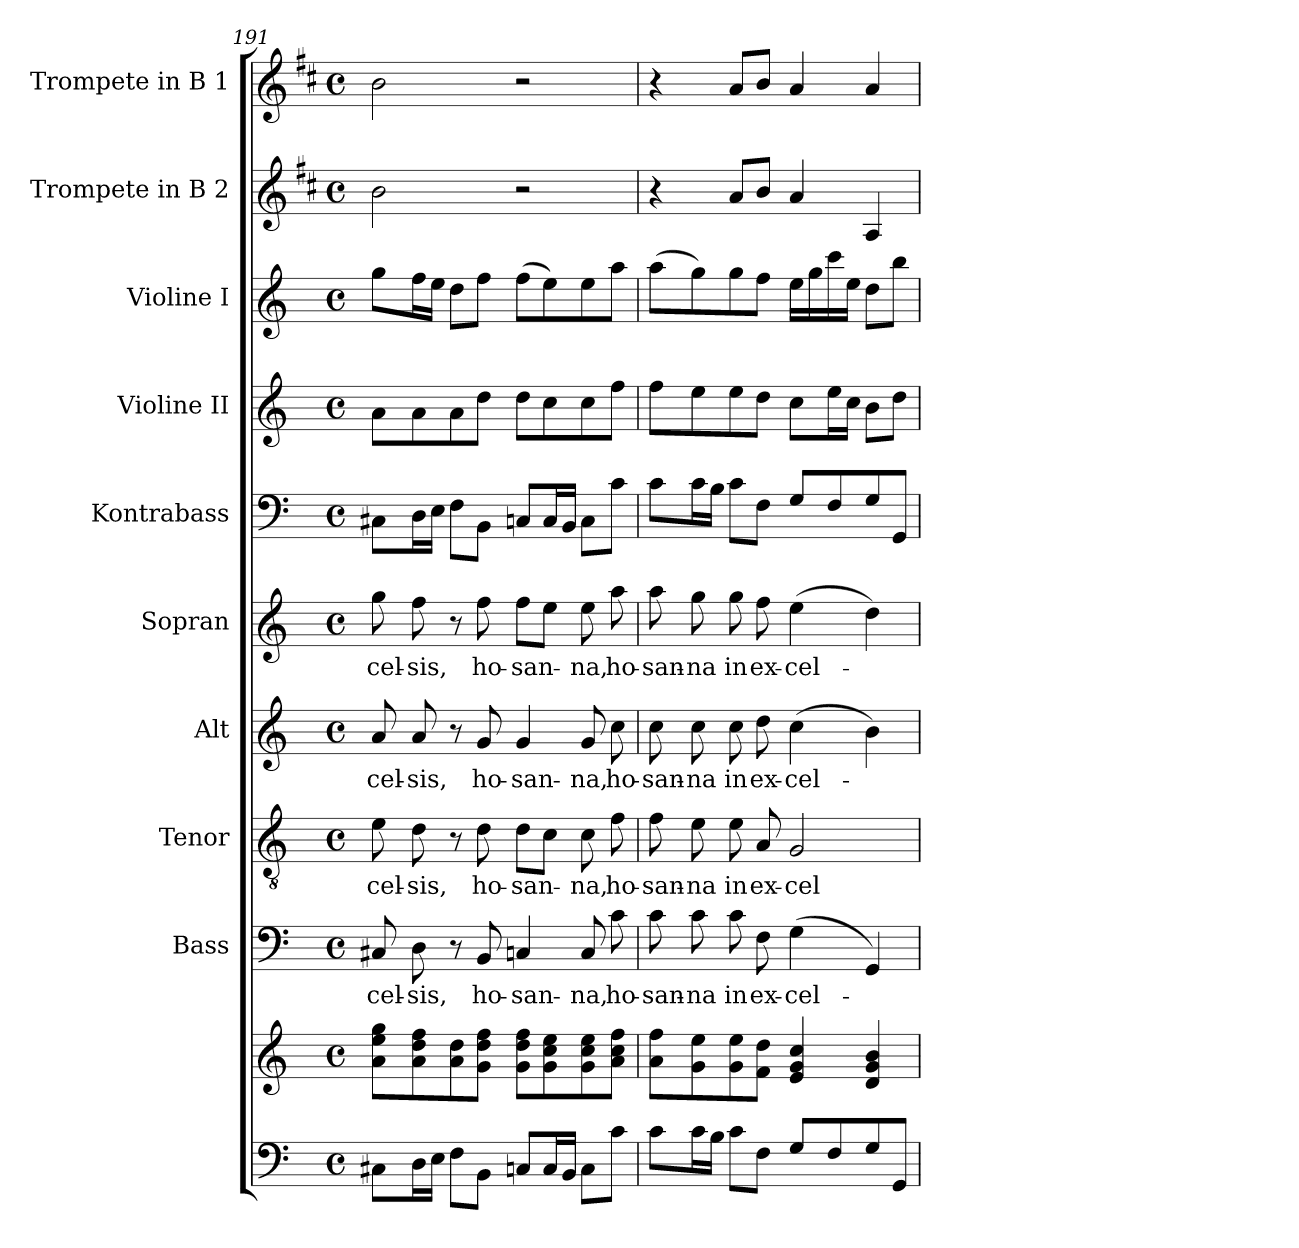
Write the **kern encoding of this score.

**kern	**kern	**kern	**text	**kern	**text	**kern	**text	**kern	**text	**kern	**kern	**kern	**kern	**kern
*part10	*part10	*part9	*part9	*part8	*part8	*part7	*part7	*part6	*part6	*part5	*part4	*part3	*part2	*part1
*staff11	*staff10	*staff9	*staff9	*staff8	*staff8	*staff7	*staff7	*staff6	*staff6	*staff5	*staff4	*staff3	*staff2	*staff1
*	*	*I"Bass	*	*I"Tenor	*	*I"Alt	*	*I"Sopran	*	*I"Kontrabass	*I"Violine II	*I"Violine I	*I"Trompete in B 2	*I"Trompete in B 1
*	*	*I'B.	*	*I'T.	*	*I'A.	*	*I'S.	*	*I'Kb.	*I'Vl. II	*I'Vl. I	*I'Tr. 2	*I'Tr. 1
*clefF4	*clefG2	*clefF4	*	*clefGv2	*	*clefG2	*	*clefG2	*	*clefF4	*clefG2	*clefG2	*clefG2	*clefG2
*	*	*	*	*	*	*	*	*	*	*ITrd7c12	*	*	*ITrd1c2	*ITrd1c2
*k[]	*k[]	*k[]	*	*k[]	*	*k[]	*	*k[]	*	*k[]	*k[]	*k[]	*k[]	*k[]
*C:	*C:	*C:	*	*C:	*	*C:	*	*C:	*	*C:	*C:	*C:	*C:	*C:
*M4/4	*M4/4	*M4/4	*	*M4/4	*	*M4/4	*	*M4/4	*	*M4/4	*M4/4	*M4/4	*M4/4	*M4/4
*met(c)	*met(c)	*met(c)	*	*met(c)	*	*met(c)	*	*met(c)	*	*met(c)	*met(c)	*met(c)	*met(c)	*met(c)
=191	=191	=191	=191	=191	=191	=191	=191	=191	=191	=191	=191	=191	=191	=191
!	!	!	!LO:LY:b	!	!LO:LY:b	!	!LO:LY:b	!	!LO:LY:b	!	!	!	!	!
8C#X\L	8a\ 8ee\ 8gg\L	8C#X/	-cel-	8e\	-cel-	8a/	-cel-	8gg\	-cel-	8CC#X\L	8a\L	8gg\L	2a\	2a\
!	!	!	!LO:LY:b	!	!LO:LY:b	!	!LO:LY:b	!	!LO:LY:b	!	!	!	!	!
16D\L	8a\ 8dd\ 8ff\	8D\	-sis,	8d\	-sis,	8a/	-sis,	8ff\	-sis,	16DD\L	8a\	16ff\L	.	.
16E\JJ	.	.	.	.	.	.	.	.	.	16EE\JJ	.	16ee\JJ	.	.
8F\L	8a\ 8dd\	8r	.	8r	.	8r	.	8r	.	8FF\L	8a\	8dd\L	.	.
!	!	!	!LO:LY:b	!	!LO:LY:b	!	!LO:LY:b	!	!LO:LY:b	!	!	!	!	!
8BB\J	8g\ 8dd\ 8ff\J	8BB/	ho-	8d\	ho-	8g/	ho-	8ff\	ho-	8BBB\J	8dd\J	8ff\J	.	.
!	!	!	!LO:LY:b	!	!LO:LY:b	!	!LO:LY:b	!	!LO:LY:b	!	!	!	!	!
8Cn/L	8g\ 8dd\ 8ff\L	4Cn/	-san-	8d\L	-san-	4g/	-san-	8ff\L	-san-	8CCn/L	8dd\L	(>8ff\L	2r	2r
16C/L	8g\ 8cc\ 8ee\	.	.	8c\J	.	.	.	8ee\J	.	16CC/L	8cc\	8ee\)	.	.
16BB/JJ	.	.	.	.	.	.	.	.	.	16BBB/JJ	.	.	.	.
!	!	!	!LO:LY:b	!	!LO:LY:b	!	!LO:LY:b	!	!LO:LY:b	!	!	!	!	!
8C\L	8g\ 8cc\ 8ee\	8C/	-na,	8c\	-na,	8g/	-na,	8ee\	-na,	8CC\L	8cc\	8ee\	.	.
!	!	!	!LO:LY:b	!	!LO:LY:b	!	!LO:LY:b	!	!LO:LY:b	!	!	!	!	!
8c\J	8a\ 8cc\ 8ff\J	8c\	ho-	8f\	ho-	8cc\	ho-	8aa\	ho-	8C\J	8ff\J	8aa\J	.	.
=192	=192	=192	=192	=192	=192	=192	=192	=192	=192	=192	=192	=192	=192	=192
!	!	!	!LO:LY:b	!	!LO:LY:b	!	!LO:LY:b	!	!LO:LY:b	!	!	!	!	!
8c\L	8a\ 8ff\L	8c\	-san-	8f\	-san-	8cc\	-san-	8aa\	-san-	8C\L	8ff\L	(>8aa\L	4r	4r
!	!	!	!LO:LY:b	!	!LO:LY:b	!	!LO:LY:b	!	!LO:LY:b	!	!	!	!	!
16c\L	8g\ 8ee\	8c\	-na	8e\	-na	8cc\	-na	8gg\	-na	16C\L	8ee\	8gg\)	.	.
16B\JJ	.	.	.	.	.	.	.	.	.	16BB\JJ	.	.	.	.
!	!	!	!LO:LY:b	!	!LO:LY:b	!	!LO:LY:b	!	!LO:LY:b	!	!	!	!	!
8c\L	8g\ 8ee\	8c\	in	8e\	in	8cc\	in	8gg\	in	8C\L	8ee\	8gg\	8g/L	8g/L
!	!	!	!LO:LY:b	!	!LO:LY:b	!	!LO:LY:b	!	!LO:LY:b	!	!	!	!	!
8F\J	8f\ 8dd\J	8F\	ex-	8A/	ex-	8dd\	ex-	8ff\	ex-	8FF\J	8dd\J	8ff\J	8a/J	8a/J
!	!	!	!LO:LY:b	!	!LO:LY:b	!	!LO:LY:b	!	!LO:LY:b	!	!	!	!	!
8G/L	4e/ 4g/ 4cc/	(>4G\	-cel-	2G/	-cel-	(>4cc\	-cel-	(>4ee\	-cel-	8GG/L	8cc\L	16ee\LL	4g/	4g/
.	.	.	.	.	.	.	.	.	.	.	.	16gg\	.	.
8F/	.	.	.	.	.	.	.	.	.	8FF/	16ee\L	16ccc\	.	.
.	.	.	.	.	.	.	.	.	.	.	16cc\JJ	16ee\JJ	.	.
8G/	4d/ 4g/ 4b/	4GG/)	.	.	.	4b\)	.	4dd\)	.	8GG/	8b\L	8dd\L	4G/	4g/
8GG/J	.	.	.	.	.	.	.	.	.	8GGG/J	8dd\J	8bb\J	.	.
=	=	=	=	=	=	=	=	=	=	=	=	=	=	=
*-	*-	*-	*-	*-	*-	*-	*-	*-	*-	*-	*-	*-	*-	*-
